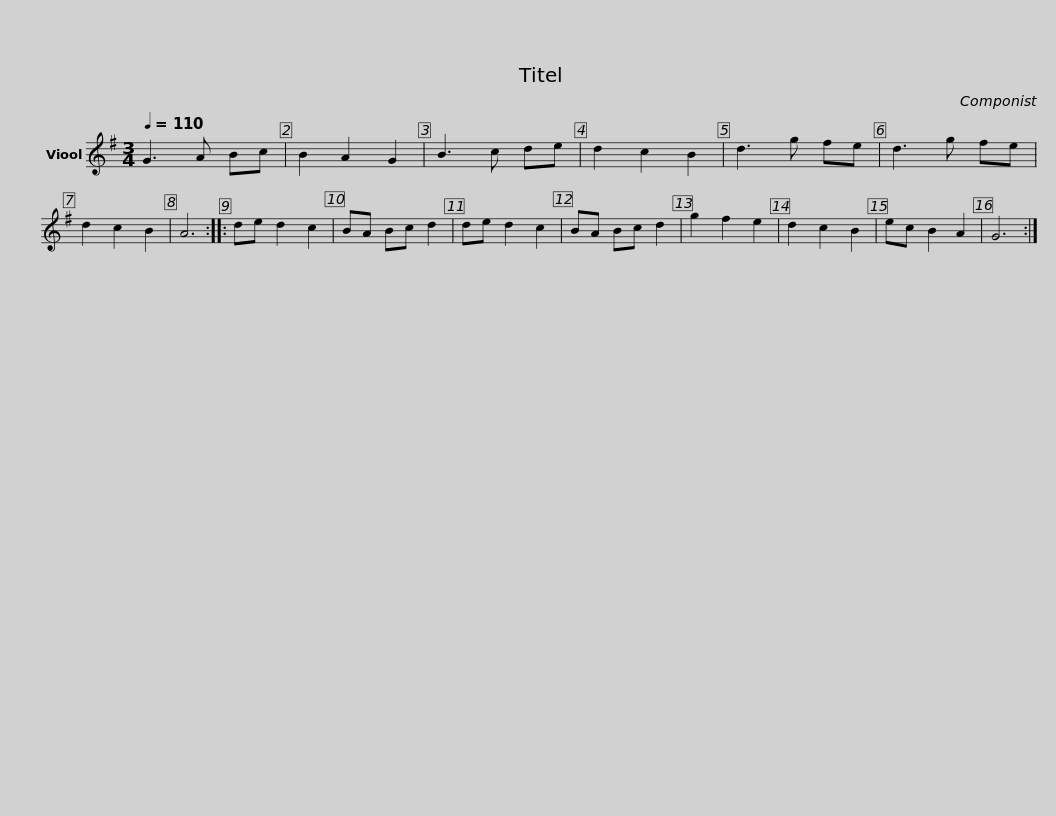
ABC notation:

X:1
L:1/8
Q:1/4=110
M:3/4
I:linebreak $
K:G
V:1 treble
V:1
 G3 A Bc | B2 A2 G2 | B3 c de | d2 c2 B2 | d3 g fe | %5
 d3 g fe | d2 c2 B2 | A6 ::$ de d2 c2 | BA Bc d2 | %10
 de d2 c2 | BA Bc d2 | g2 f2 e2 | d2 c2 B2 | ec B2 A2 | %15
 G6 :| %16
